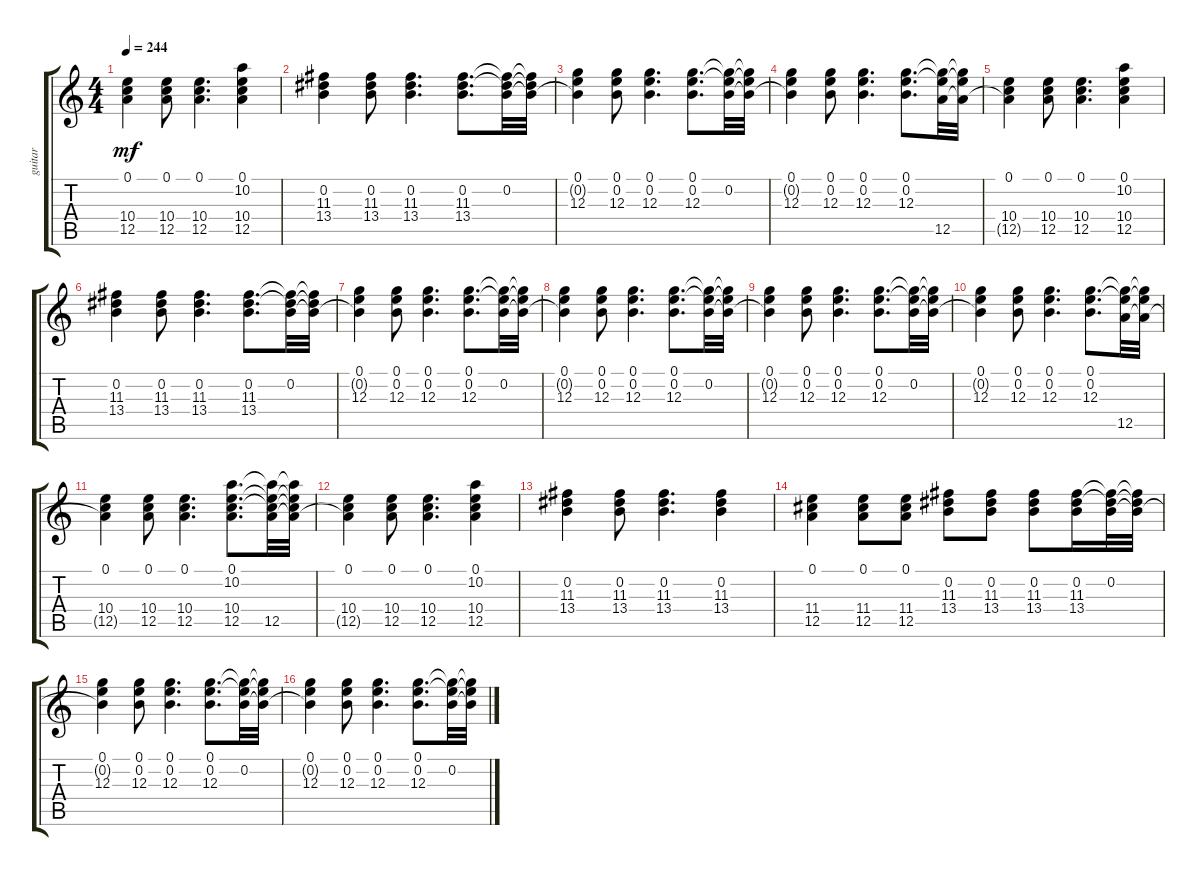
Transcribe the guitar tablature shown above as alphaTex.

\track ("guitar" "guitar") {instrument overdrivenguitar}
\staff {score tabs}
\tuning (E4 B3 G3 D3 A2 E2) {hide}
\ts (4 4)
\tempo 244
\clef g2
\ks c
(0.1 10.4 12.5{t}).4{dy mf} (0.1 10.4 12.5).8 (0.1 10.4 12.5).4{d} (0.1 10.2 10.4 12.5).4 |
(0.2 11.3 13.4).4 (0.2 11.3 13.4).8 (0.2 11.3 13.4).4{d} (0.2 11.3 13.4).8{d} (0.2 11.3{t} 13.4{t}).32 (0.2{t} 11.3{t} 13.4{t}).32 |
(0.1 0.2{t} 12.3).4 (0.1 0.2 12.3).8 (0.1 0.2 12.3).4{d} (0.1 0.2 12.3).8{d} (0.1{t} 0.2 12.3{t}).32 (0.1{t} 0.2{t} 12.3{t}).32 |
(0.1 0.2{t} 12.3).4 (0.1 0.2 12.3).8 (0.1 0.2 12.3).4{d} (0.1 0.2 12.3).8{d} (0.1{t} 12.3{t} 12.5).32 (0.1{t} 12.3{t} 12.5{t}).32 |
(0.1 10.4 12.5{t}).4 (0.1 10.4 12.5).8 (0.1 10.4 12.5).4{d} (0.1 10.2 10.4 12.5).4 |
(0.2 11.3 13.4).4 (0.2 11.3 13.4).8 (0.2 11.3 13.4).4{d} (0.2 11.3 13.4).8{d} (0.2 11.3{t} 13.4{t}).32 (0.2{t} 11.3{t} 13.4{t}).32 |
(0.1 0.2{t} 12.3).4 (0.1 0.2 12.3).8 (0.1 0.2 12.3).4{d} (0.1 0.2 12.3).8{d} (0.1{t} 0.2 12.3{t}).32 (0.1{t} 0.2{t} 12.3{t}).32 |
(0.1 0.2{t} 12.3).4 (0.1 0.2 12.3).8 (0.1 0.2 12.3).4{d} (0.1 0.2 12.3).8{d} (0.1{t} 0.2 12.3{t}).32 (0.1{t} 0.2{t} 12.3{t}).32 |
(0.1 0.2{t} 12.3).4 (0.1 0.2 12.3).8 (0.1 0.2 12.3).4{d} (0.1 0.2 12.3).8{d} (0.1{t} 0.2 12.3{t}).32 (0.1{t} 0.2{t} 12.3{t}).32 |
(0.1 0.2{t} 12.3).4 (0.1 0.2 12.3).8 (0.1 0.2 12.3).4{d} (0.1 0.2 12.3).8{d} (0.1{t} 12.3{t} 12.5).32 (0.1{t} 12.3{t} 12.5{t}).32 |
(0.1 10.4 12.5{t}).4 (0.1 10.4 12.5).8 (0.1 10.4 12.5).4{d} (0.1 10.2 10.4 12.5).8{d} (0.1{t} 10.2{t} 10.4{t} 12.5).32 (0.1{t} 10.2{t} 10.4{t} 12.5{t}).32 |
(0.1 10.4 12.5{t}).4 (0.1 10.4 12.5).8 (0.1 10.4 12.5).4{d} (0.1 10.2 10.4 12.5).4 |
(0.2 11.3 13.4).4 (0.2 11.3 13.4).8 (0.2 11.3 13.4).4{d} (0.2 11.3 13.4).4 |
(0.1 11.4 12.5).4 (0.1 11.4 12.5).8 (0.1 11.4 12.5).8 (0.2 11.3 13.4).8 (0.2 11.3 13.4).8 (0.2 11.3 13.4).8 (0.2 11.3 13.4).16 (0.2 11.3{t} 13.4{t}).32 (0.2{t} 11.3{t} 13.4{t}).32 |
(0.1 0.2{t} 12.3).4 (0.1 0.2 12.3).8 (0.1 0.2 12.3).4{d} (0.1 0.2 12.3).8{d} (0.1{t} 0.2 12.3{t}).32 (0.1{t} 0.2{t} 12.3{t}).32 |
(0.1 0.2{t} 12.3).4 (0.1 0.2 12.3).8 (0.1 0.2 12.3).4{d} (0.1 0.2 12.3).8{d} (0.1{t} 0.2 12.3{t}).32 (0.1{t} 0.2{t} 12.3{t}).32
